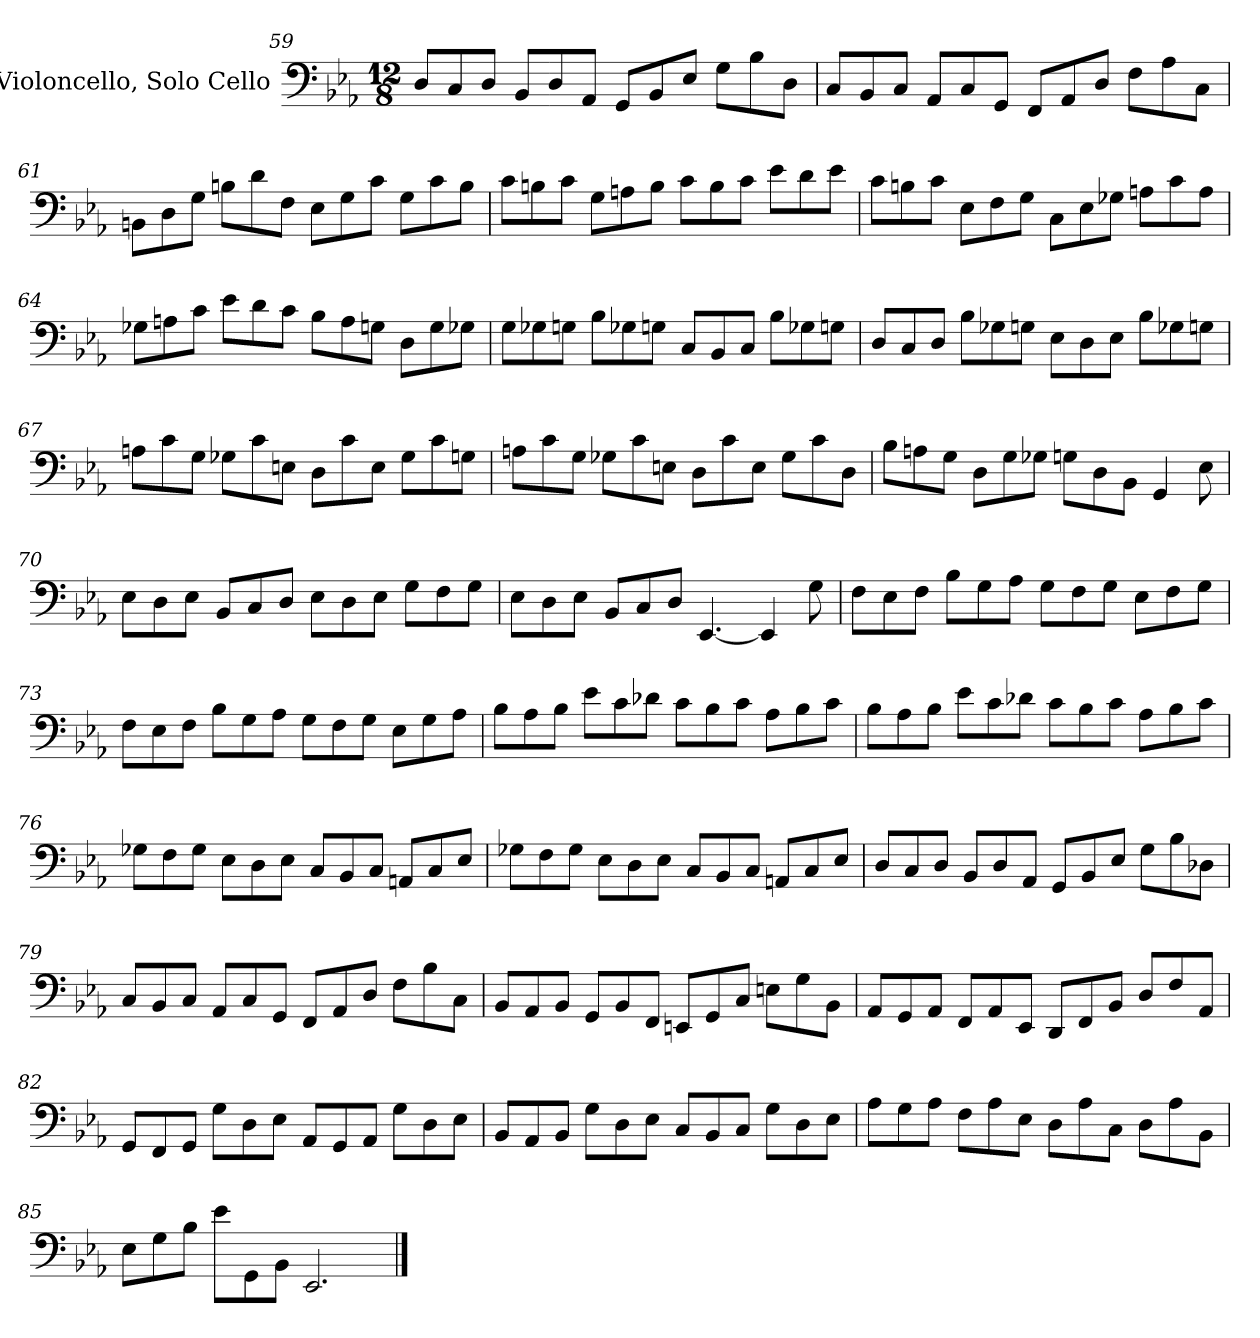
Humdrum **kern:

**kern
*part1
*staff1
*I"Violoncello, Solo Cello
*I'Vc.
!!LO:LB:g=z
*clefF4
*k[b-e-a-]
*M12/8
=59
8D/L
8C/
8D/J
8BB-/L
8D/
8AA-/J
8GG/L
8BB-/
8E-/J
8G\L
8B-\
8D\J
=60
8C/L
8BB-/
8C/J
8AA-/L
8C/
8GG/J
8FF/L
8AA-/
8D/J
8F\L
8A-\
8C\J
=61
8BBn\L
8D\
8G\J
8Bn\L
8d\
8F\J
8E-\L
8G\
8c\J
8G\L
8c\
8B\J
!!LO:LB:g=z
=62
8c\L
8Bn\
8c\J
8G\L
8An\
8B\J
8c\L
8B\
8c\J
8e-\L
8d\
8e-\J
=63
8c\L
8Bn\
8c\J
8E-\L
8F\
8G\J
8C\L
8E-\
8G-X\J
8An\L
8c\
8A\J
!!LO:PB:g=z
=64
8G-X\L
8An\
8c\J
8e-\L
8d\
8c\J
8B-\L
8A\
8Gn\J
8D\L
8G\
8G-X\J
=65
8G\L
8G-X\
8Gn\J
8B-\L
8G-X\
8Gn\J
8C/L
8BB-/
8C/J
8B-\L
8G-X\
8Gn\J
!!LO:LB:g=z
=66
8D/L
8C/
8D/J
8B-\L
8G-X\
8Gn\J
8E-\L
8D\
8E-\J
8B-\L
8G-X\
8Gn\J
=67
8An\L
8c\
8G\J
8G-X\L
8c\
8En\J
8D\L
8c\
8E\J
8G-\L
8c\
8Gn\J
!!LO:LB:g=z
=68
8An\L
8c\
8G\J
8G-X\L
8c\
8En\J
8D\L
8c\
8E\J
8G-\L
8c\
8D\J
=69
8B-\L
8An\
8G\J
8D\L
8G\
8G-X\J
8Gn\L
8D\
8BB-\J
4GG/
8E-\
=70
8E-\L
8D\
8E-\J
8BB-/L
8C/
8D/J
8E-\L
8D\
8E-\J
8G\L
8F\
8G\J
!!LO:LB:g=z
=71
8E-\L
8D\
8E-\J
8BB-/L
8C/
8D/J
[4.EE-/
4EE-/]
8G\
=72
8F\L
8E-\
8F\J
8B-\L
8G\
8A-\J
8G\L
8F\
8G\J
8E-\L
8F\
8G\J
=73
8F\L
8E-\
8F\J
8B-\L
8G\
8A-\J
8G\L
8F\
8G\J
8E-\L
8G\
8A-\J
!!LO:LB:g=z
=74
8B-\L
8A-\
8B-\J
8e-\L
8c\
8d-X\J
8c\L
8B-\
8c\J
8A-\L
8B-\
8c\J
=75
8B-\L
8A-\
8B-\J
8e-\L
8c\
8d-X\J
8c\L
8B-\
8c\J
8A-\L
8B-\
8c\J
=76
8G-X\L
8F\
8G-\J
8E-\L
8D\
8E-\J
8C/L
8BB-/
8C/J
8AAn/L
8C/
8E-/J
!!LO:LB:g=z
=77
8G-X\L
8F\
8G-\J
8E-\L
8D\
8E-\J
8C/L
8BB-/
8C/J
8AAn/L
8C/
8E-/J
=78
8D/L
8C/
8D/J
8BB-/L
8D/
8AA-/J
8GG/L
8BB-/
8E-/J
8G\L
8B-\
8D-X\J
=79
8C/L
8BB-/
8C/J
8AA-/L
8C/
8GG/J
8FF/L
8AA-/
8D/J
8F\L
8B-\
8C\J
!!LO:LB:g=z
=80
8BB-/L
8AA-/
8BB-/J
8GG/L
8BB-/
8FF/J
8EEn/L
8GG/
8C/J
8En\L
8G\
8BB-\J
=81
8AA-/L
8GG/
8AA-/J
8FF/L
8AA-/
8EE-/J
8DD/L
8FF/
8BB-/J
8D/L
8F/
8AA-/J
=82
8GG/L
8FF/
8GG/J
8G\L
8D\
8E-\J
8AA-/L
8GG/
8AA-/J
8G\L
8D\
8E-\J
!!LO:LB:g=z
=83
8BB-/L
8AA-/
8BB-/J
8G\L
8D\
8E-\J
8C/L
8BB-/
8C/J
8G\L
8D\
8E-\J
=84
8A-\L
8G\
8A-\J
8F\L
8A-\
8E-\J
8D\L
8A-\
8C\J
8D\L
8A-\
8BB-\J
=85
8E-\L
8G\
8B-\J
8e-\L
8GG\
8BB-\J
*MM95
2.EE-/
==
*-
